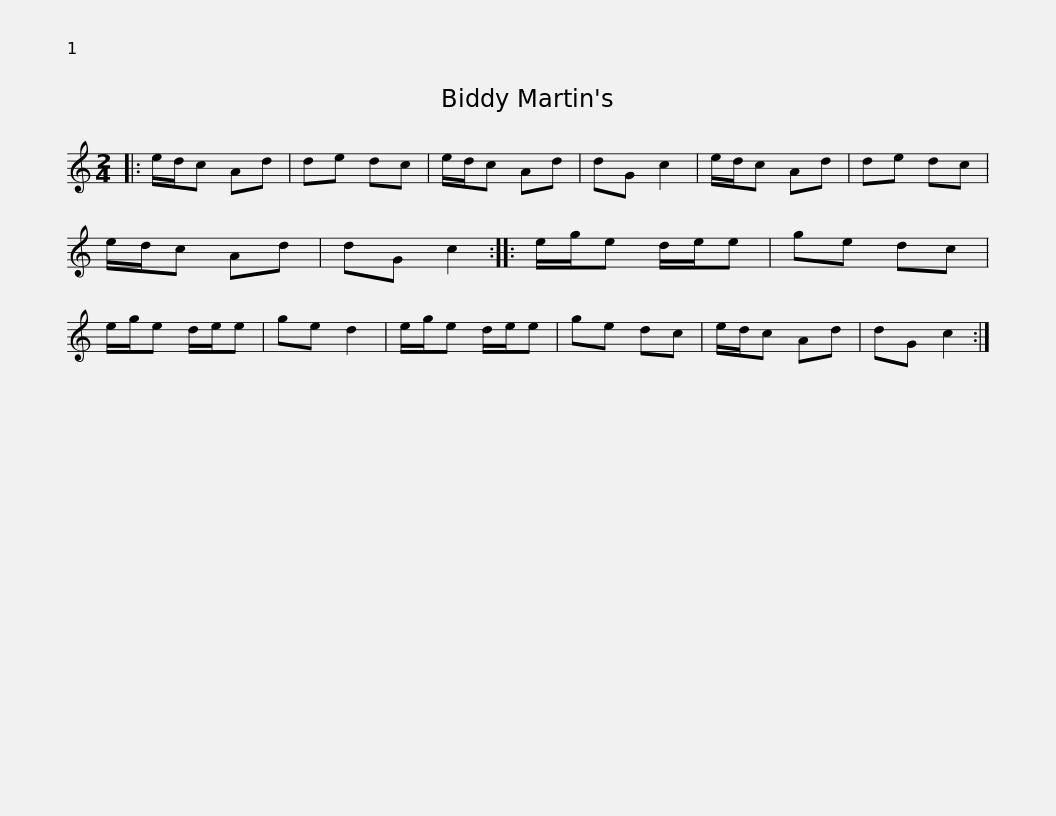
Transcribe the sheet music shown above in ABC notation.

X:1
L:1/8
M:2/4
I:linebreak $
K:C
V:1 treble
V:1
|: e/d/c Ad | de dc | e/d/c Ad | dG c2 | e/d/c Ad | %5
 de dc | e/d/c Ad | dG c2 :: e/g/e d/e/e |$ ge dc | %10
 e/g/e d/e/e | ge d2 | e/g/e d/e/e | ge dc | e/d/c Ad | %15
 dG c2 :| %16
